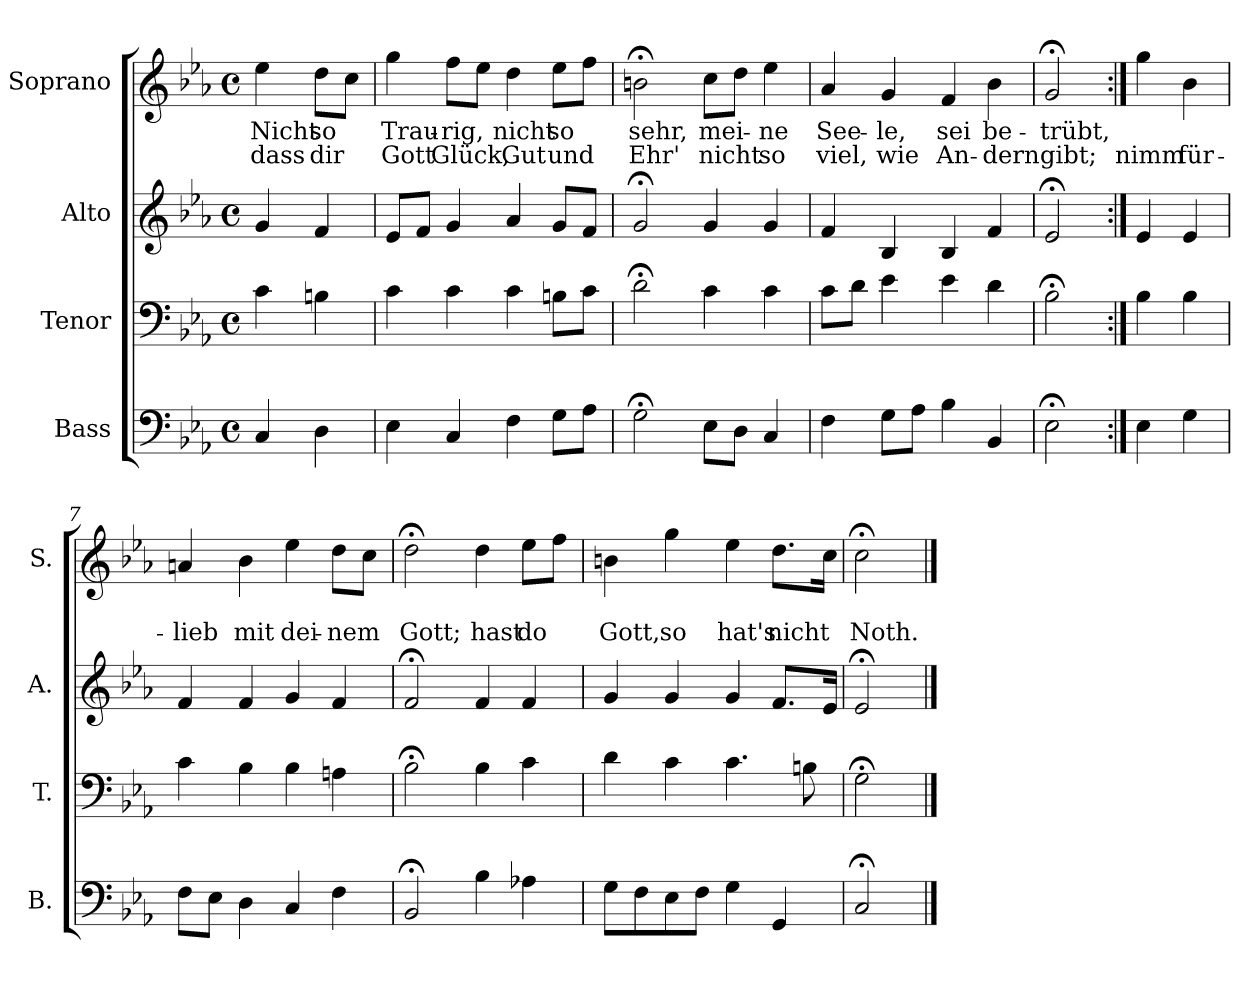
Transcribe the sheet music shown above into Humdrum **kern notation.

**kern	**kern	**kern	**kern	**text	**text
*part4	*part3	*part2	*part1	*part1	*part1
*staff4	*staff3	*staff2	*staff1	*staff1	*staff1
*I"Bass	*I"Tenor	*I"Alto	*I"Soprano	*	*
*I'B.	*I'T.	*I'A.	*I'S.	*	*
*clefF4	*clefF4	*clefG2	*clefG2	*	*
*k[b-e-a-]	*k[b-e-a-]	*k[b-e-a-]	*k[b-e-a-]	*	*
*E-:	*E-:	*E-:	*E-:	*	*
*M4/4	*M4/4	*M4/4	*M4/4	*	*
*met(c)	*met(c)	*met(c)	*met(c)	*	*
=1	=1	=1	=1	=1	=1
!	!	!	!	!LO:LY:b	!LO:LY:b
4C/	4c\	4g/	4ee-\	Nicht	dass
!	!	!	!	!LO:LY:b	!LO:LY:b
4D\	4Bn\	4f/	8dd\L	so	dir
.	.	.	8cc\J	.	.
=2	=2	=2	=2	=2	=2
!	!	!	!	!LO:LY:b	!LO:LY:b
4E-\	4c\	8e-/L	4gg\	Trau-	Gott
.	.	8f/J	.	.	.
!	!	!	!	!LO:LY:b	!LO:LY:b
4C/	4c\	4g/	8ff\L	-rig,	Glück,
.	.	.	8ee-\J	.	.
!	!	!	!	!LO:LY:b	!LO:LY:b
4F\	4c\	4a-/	4dd\	nicht	Gut
!	!	!	!	!LO:LY:b	!LO:LY:b
8G\L	8Bn\L	8g/L	8ee-\L	so	und
8A-\J	8c\J	8f/J	8ff\J	.	.
=3	=3	=3	=3	=3	=3
!	!	!	!	!LO:LY:b	!LO:LY:b
2G;<\	2d;<\	2g;</	2bn;<\	sehr,	Ehr'
!	!	!	!	!LO:LY:b	!LO:LY:b
8E-\L	4c\	4g/	8cc\L	mei-	nicht
8D\J	.	.	8dd\J	.	.
!	!	!	!	!LO:LY:b	!LO:LY:b
4C/	4c\	4g/	4ee-\	-ne	so
=4	=4	=4	=4	=4	=4
!	!	!	!	!LO:LY:b	!LO:LY:b
4F\	8c\L	4f/	4a-/	See-	viel,
.	8d\J	.	.	.	.
!	!	!	!	!LO:LY:b	!LO:LY:b
8G\L	4e-\	4B-/	4g/	-le,	wie
8A-\J	.	.	.	.	.
!	!	!	!	!LO:LY:b	!LO:LY:b
4B-\	4e-\	4B-/	4f/	sei	An-
!	!	!	!	!LO:LY:b	!LO:LY:b
4BB-/	4d\	4f/	4b-\	be-	-dern
=5	=5	=5	=5	=5	=5
!	!	!	!	!LO:LY:b	!LO:LY:b
2E-;<\	2B-;<\	2e-;</	2g;</	-trübt,	gibt;
!!LO:LB:g=z
=6:|!	=6:|!	=6:|!	=6:|!	=6:|!	=6:|!
!	!	!	!	!	!LO:LY:b
4E-\	4B-\	4e-/	4gg\	.	nimm
!	!	!	!	!	!LO:LY:b
4G\	4B-\	4e-/	4b-\	.	für-
=7	=7	=7	=7	=7	=7
!	!	!	!	!	!LO:LY:b
8F\L	4c\	4f/	4an/	.	-lieb
8E-\J	.	.	.	.	.
!	!	!	!	!	!LO:LY:b
4D\	4B-\	4f/	4b-\	.	mit
!	!	!	!	!	!LO:LY:b
4C/	4B-\	4g/	4ee-\	.	dei-
!	!	!	!	!	!LO:LY:b
4F\	4An\	4f/	8dd\L	.	-nem
.	.	.	8cc\J	.	.
=8	=8	=8	=8	=8	=8
!	!	!	!	!	!LO:LY:b
2BB-;</	2B-;<\	2f;</	2dd;<\	.	Gott;
!	!	!	!	!	!LO:LY:b
4B-\	4B-\	4f/	4dd\	.	hast
!	!	!	!	!	!LO:LY:b
4A-X\	4c\	4f/	8ee-\L	.	do
.	.	.	8ff\J	.	.
=9	=9	=9	=9	=9	=9
!	!	!	!	!	!LO:LY:b
8G\L	4d\	4g/	4bn\	.	Gott,
8F\	.	.	.	.	.
!	!	!	!	!	!LO:LY:b
8E-\	4c\	4g/	4gg\	.	so
8F\J	.	.	.	.	.
!	!	!	!	!	!LO:LY:b
4G\	4.c\	4g/	4ee-\	.	hat's
!	!	!	!	!	!LO:LY:b
4GG/	.	8.f/L	8.dd\L	.	nicht
.	8Bn\	.	.	.	.
.	.	16e-/Jk	16cc\Jk	.	.
=10	=10	=10	=10	=10	=10
!	!	!	!	!	!LO:LY:b
2C;</	2G;<\	2e-;</	2cc;<\	.	Noth.
==	==	==	==	==	==
*-	*-	*-	*-	*-	*-
